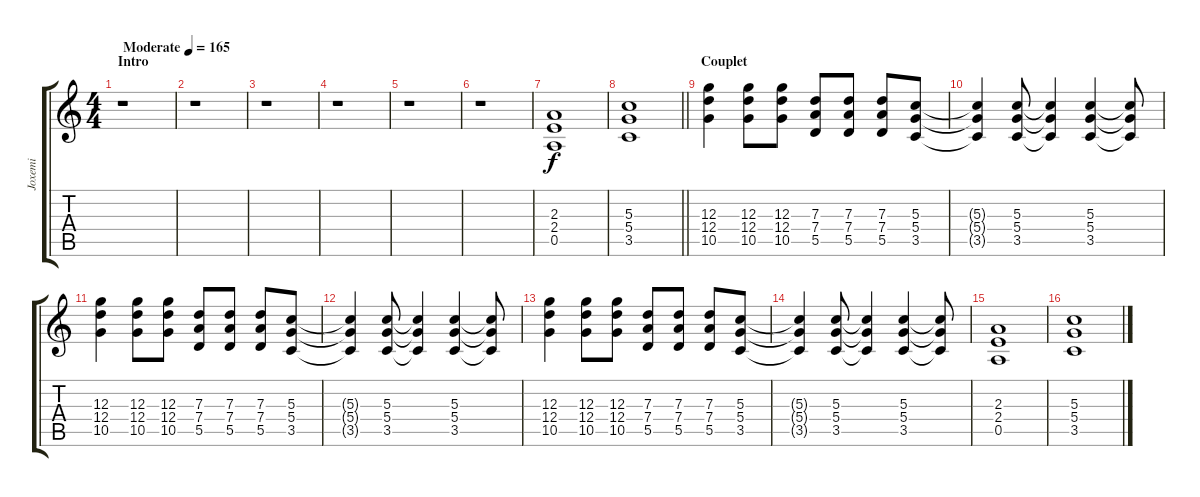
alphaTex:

\track ("Joxemi" "Joxemi") {instrument distortionguitar}
\staff {score tabs}
\tuning (E4 B3 G3 D3 A2 E2) {hide}
\ts (4 4)
\section ("" "Intro")
\tempo (165 "Moderate")
\clef g2
\ks c
r.1{dy f instrument distortionguitar} |
r.1 |
r.1 |
r.1 |
r.1 |
r.1 |
(2.3 2.4 0.5).1 |
\barLineRight lightlight
(5.3 5.4 3.5).1 |
\section ("" "Couplet")
(12.3 12.4 10.5).4 (12.3 12.4 10.5).8 (12.3 12.4 10.5).8 (7.3 7.4 5.5).8 (7.3 7.4 5.5).8 (7.3 7.4 5.5).8 (5.3 5.4 3.5).8 |
(5.3{t} 5.4{t} 3.5{t}).4 (5.3 5.4 3.5).8 (5.3{t} 5.4{t} 3.5{t}).4 (5.3 5.4 3.5).4 (5.3{t} 5.4{t} 3.5{t}).8 |
(12.3 12.4 10.5).4 (12.3 12.4 10.5).8 (12.3 12.4 10.5).8 (7.3 7.4 5.5).8 (7.3 7.4 5.5).8 (7.3 7.4 5.5).8 (5.3 5.4 3.5).8 |
(5.3{t} 5.4{t} 3.5{t}).4 (5.3 5.4 3.5).8 (5.3{t} 5.4{t} 3.5{t}).4 (5.3 5.4 3.5).4 (5.3{t} 5.4{t} 3.5{t}).8 |
(12.3 12.4 10.5).4 (12.3 12.4 10.5).8 (12.3 12.4 10.5).8 (7.3 7.4 5.5).8 (7.3 7.4 5.5).8 (7.3 7.4 5.5).8 (5.3 5.4 3.5).8 |
(5.3{t} 5.4{t} 3.5{t}).4 (5.3 5.4 3.5).8 (5.3{t} 5.4{t} 3.5{t}).4 (5.3 5.4 3.5).4 (5.3{t} 5.4{t} 3.5{t}).8 |
(2.3 2.4 0.5).1 |
(5.3 5.4 3.5).1
